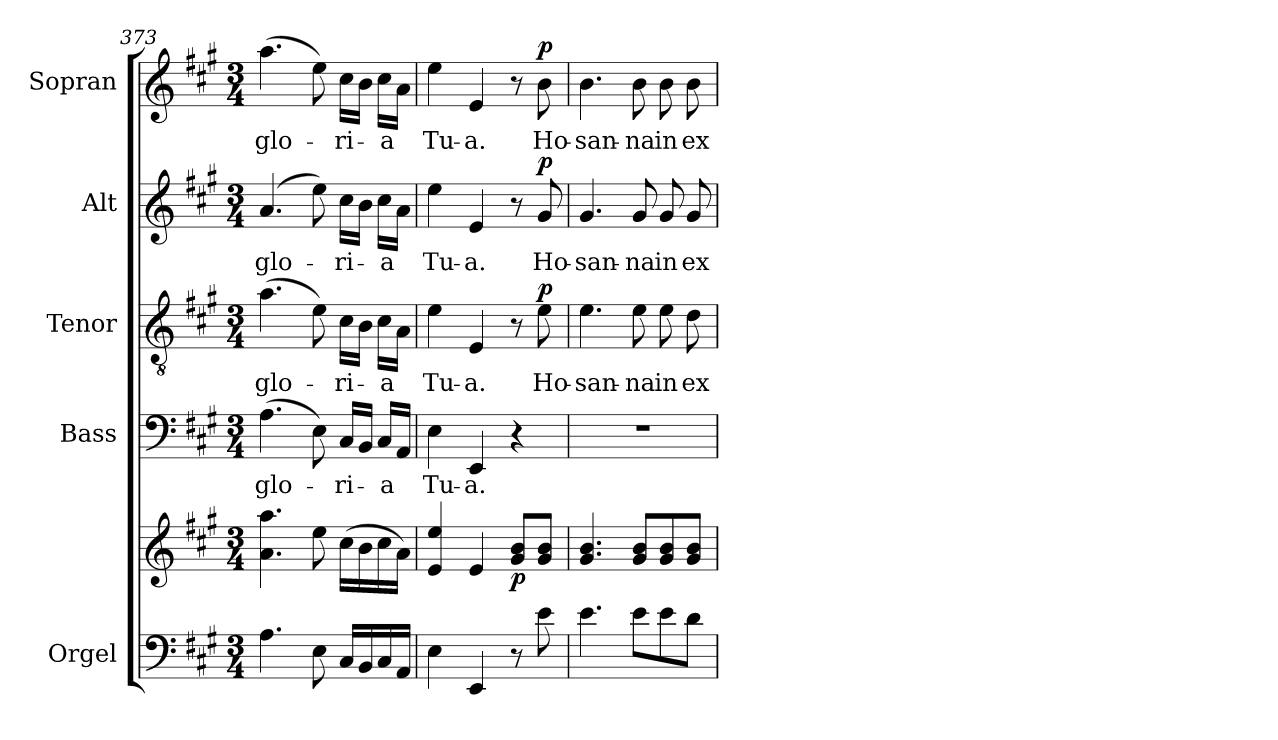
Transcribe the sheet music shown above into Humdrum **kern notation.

**kern	**kern	**dynam	**kern	**text	**kern	**text	**dynam	**kern	**text	**dynam	**kern	**text	**dynam
*part5	*part5	*part5	*part4	*part4	*part3	*part3	*part3	*part2	*part2	*part2	*part1	*part1	*part1
*staff6	*staff5	*staff5/6	*staff4	*staff4	*staff3	*staff3	*staff3	*staff2	*staff2	*staff2	*staff1	*staff1	*staff1
*I"Orgel	*	*	*I"Bass	*	*I"Tenor	*	*	*I"Alt	*	*	*I"Sopran	*	*
*I'Org.	*	*	*I'B.	*	*I'T.	*	*	*I'A.	*	*	*I'S.	*	*
*clefF4	*clefG2	*	*clefF4	*	*clefGv2	*	*	*clefG2	*	*	*clefG2	*	*
*k[f#c#g#]	*k[f#c#g#]	*	*k[f#c#g#]	*	*k[f#c#g#]	*	*	*k[f#c#g#]	*	*	*k[f#c#g#]	*	*
*A:	*A:	*	*A:	*	*A:	*	*	*A:	*	*	*A:	*	*
*M3/4	*M3/4	*	*M3/4	*	*M3/4	*	*	*M3/4	*	*	*M3/4	*	*
=373	=373	=373	=373	=373	=373	=373	=373	=373	=373	=373	=373	=373	=373
!	!	!	!	!LO:LY:b	!	!LO:LY:b	!	!	!LO:LY:b	!	!	!LO:LY:b	!
4.A\	4.a\ 4.aa\	.	(>4.A\	glo-	(>4.a\	glo-	.	(4.a/	glo-	.	(>4.aa\	glo-	.
8E\	8ee\	.	8E\)	.	8e\)	.	.	8ee\)	.	.	8ee\)	.	.
!	!	!	!	!LO:LY:b	!	!LO:LY:b	!	!	!LO:LY:b	!	!	!LO:LY:b	!
16C#/LL	(>16cc#\LL	.	16C#/LL	-ri-	16c#\LL	-ri-	.	16cc#\LL	-ri-	.	16cc#\LL	-ri-	.
16BB/	16b\	.	16BB/JJ	.	16B\JJ	.	.	16b\JJ	.	.	16b\JJ	.	.
!	!	!	!	!LO:LY:b	!	!LO:LY:b	!	!	!LO:LY:b	!	!	!LO:LY:b	!
16C#/	16cc#\	.	16C#/LL	-a	16c#\LL	-a	.	16cc#\LL	-a	.	16cc#\LL	-a	.
16AA/JJ	16a\JJ)	.	16AA/JJ	.	16A\JJ	.	.	16a\JJ	.	.	16a\JJ	.	.
!!LO:PB:g=z
=374	=374	=374	=374	=374	=374	=374	=374	=374	=374	=374	=374	=374	=374
!	!	!	!	!LO:LY:b	!	!LO:LY:b	!	!	!LO:LY:b	!	!	!LO:LY:b	!
4E\	4e/ 4ee/	.	4E\	Tu-	4e\	Tu-	.	4ee\	Tu-	.	4ee\	Tu-	.
!	!	!	!	!LO:LY:b	!	!LO:LY:b	!	!	!LO:LY:b	!	!	!LO:LY:b	!
4EE/	4e/	.	4EE/	-a.	4E/	-a.	.	4e/	-a.	.	4e/	-a.	.
!	!	!LO:DY:b	!	!	!	!	!	!	!	!	!	!	!
8r	8g#/ 8b/L	p	4r	.	8r	.	.	8r	.	.	8r	.	.
!	!	!	!	!	!	!LO:LY:b	!LO:DY:a	!	!LO:LY:b	!LO:DY:a	!	!LO:LY:b	!LO:DY:a
8e\	8g#/ 8b/J	.	.	.	8e\	Ho-	p	8g#/	Ho-	p	8b\	Ho-	p
=375	=375	=375	=375	=375	=375	=375	=375	=375	=375	=375	=375	=375	=375
!	!	!	!	!	!	!LO:LY:b	!	!	!LO:LY:b	!	!	!LO:LY:b	!
4.e\	4.g#/ 4.b/	.	2.r	.	4.e\	-san-	.	4.g#/	-san-	.	4.b\	-san-	.
!	!	!	!	!	!	!LO:LY:b	!	!	!LO:LY:b	!	!	!LO:LY:b	!
8e\L	8g#/ 8b/L	.	.	.	8e\	-na	.	8g#/	-na	.	8b\	-na	.
!	!	!	!	!	!	!LO:LY:b	!	!	!LO:LY:b	!	!	!LO:LY:b	!
8e\	8g#/ 8b/	.	.	.	8e\	in	.	8g#/	in	.	8b\	in	.
!	!	!	!	!	!	!LO:LY:b	!	!	!LO:LY:b	!	!	!LO:LY:b	!
8d\J	8g#/ 8b/J	.	.	.	8d\	ex-	.	8g#/	ex-	.	8b\	ex-	.
=	=	=	=	=	=	=	=	=	=	=	=	=	=
*-	*-	*-	*-	*-	*-	*-	*-	*-	*-	*-	*-	*-	*-
